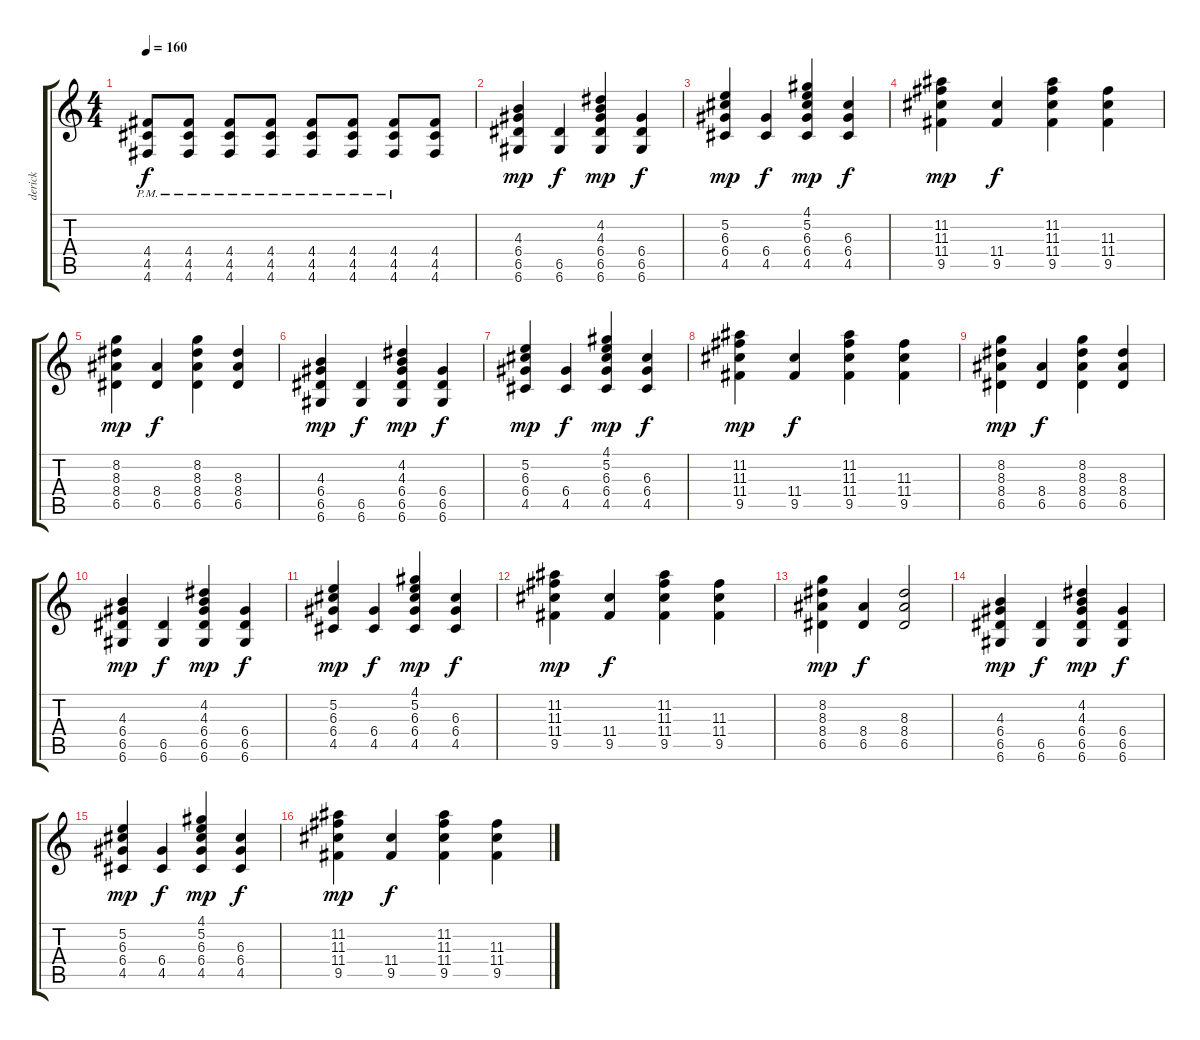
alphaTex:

\track ("derick" "derick") {instrument distortionguitar}
\staff {score tabs}
\tuning (E4 B3 G3 D3 A2 D2) {hide}
\ts (4 4)
\tempo 160
\clef g2
\ks c
(4.4{pm} 4.5{pm} 4.6{pm}).8{dy f} (4.4{pm} 4.5{pm} 4.6{pm}).8 (4.4{pm} 4.5{pm} 4.6{pm}).8 (4.4{pm} 4.5{pm} 4.6{pm}).8 (4.4{pm} 4.5{pm} 4.6{pm}).8 (4.4{pm} 4.5 4.6).8 (4.4{pm} 4.5 4.6).8 (4.4 4.5 4.6).8 |
(4.3 6.4 6.5 6.6).4{dy mp} (6.5 6.6).4{dy f} (4.2 4.3 6.4 6.5 6.6).4{dy mp} (6.4 6.5 6.6).4{dy f} |
(5.2 6.3 6.4 4.5).4{dy mp} (6.4 4.5).4{dy f} (4.1 5.2 6.3 6.4 4.5).4{dy mp} (6.3 6.4 4.5).4{dy f} |
(11.2 11.3 11.4 9.5).4{dy mp} (11.4 9.5).4{dy f} (11.2 11.3 11.4 9.5).4 (11.3 11.4 9.5).4 |
(8.2 8.3 8.4 6.5).4{dy mp} (8.4 6.5).4{dy f} (8.2 8.3 8.4 6.5).4 (8.3 8.4 6.5).4 |
(4.3 6.4 6.5 6.6).4{dy mp} (6.5 6.6).4{dy f} (4.2 4.3 6.4 6.5 6.6).4{dy mp} (6.4 6.5 6.6).4{dy f} |
(5.2 6.3 6.4 4.5).4{dy mp} (6.4 4.5).4{dy f} (4.1 5.2 6.3 6.4 4.5).4{dy mp} (6.3 6.4 4.5).4{dy f} |
(11.2 11.3 11.4 9.5).4{dy mp} (11.4 9.5).4{dy f} (11.2 11.3 11.4 9.5).4 (11.3 11.4 9.5).4 |
(8.2 8.3 8.4 6.5).4{dy mp} (8.4 6.5).4{dy f} (8.2 8.3 8.4 6.5).4 (8.3 8.4 6.5).4 |
(4.3 6.4 6.5 6.6).4{dy mp} (6.5 6.6).4{dy f} (4.2 4.3 6.4 6.5 6.6).4{dy mp} (6.4 6.5 6.6).4{dy f} |
(5.2 6.3 6.4 4.5).4{dy mp} (6.4 4.5).4{dy f} (4.1 5.2 6.3 6.4 4.5).4{dy mp} (6.3 6.4 4.5).4{dy f} |
(11.2 11.3 11.4 9.5).4{dy mp} (11.4 9.5).4{dy f} (11.2 11.3 11.4 9.5).4 (11.3 11.4 9.5).4 |
(8.2 8.3 8.4 6.5).4{dy mp} (8.4 6.5).4{dy f} (8.3 8.4 6.5).2 |
(4.3 6.4 6.5 6.6).4{dy mp} (6.5 6.6).4{dy f} (4.2 4.3 6.4 6.5 6.6).4{dy mp} (6.4 6.5 6.6).4{dy f} |
(5.2 6.3 6.4 4.5).4{dy mp} (6.4 4.5).4{dy f} (4.1 5.2 6.3 6.4 4.5).4{dy mp} (6.3 6.4 4.5).4{dy f} |
(11.2 11.3 11.4 9.5).4{dy mp} (11.4 9.5).4{dy f} (11.2 11.3 11.4 9.5).4 (11.3 11.4 9.5).4
